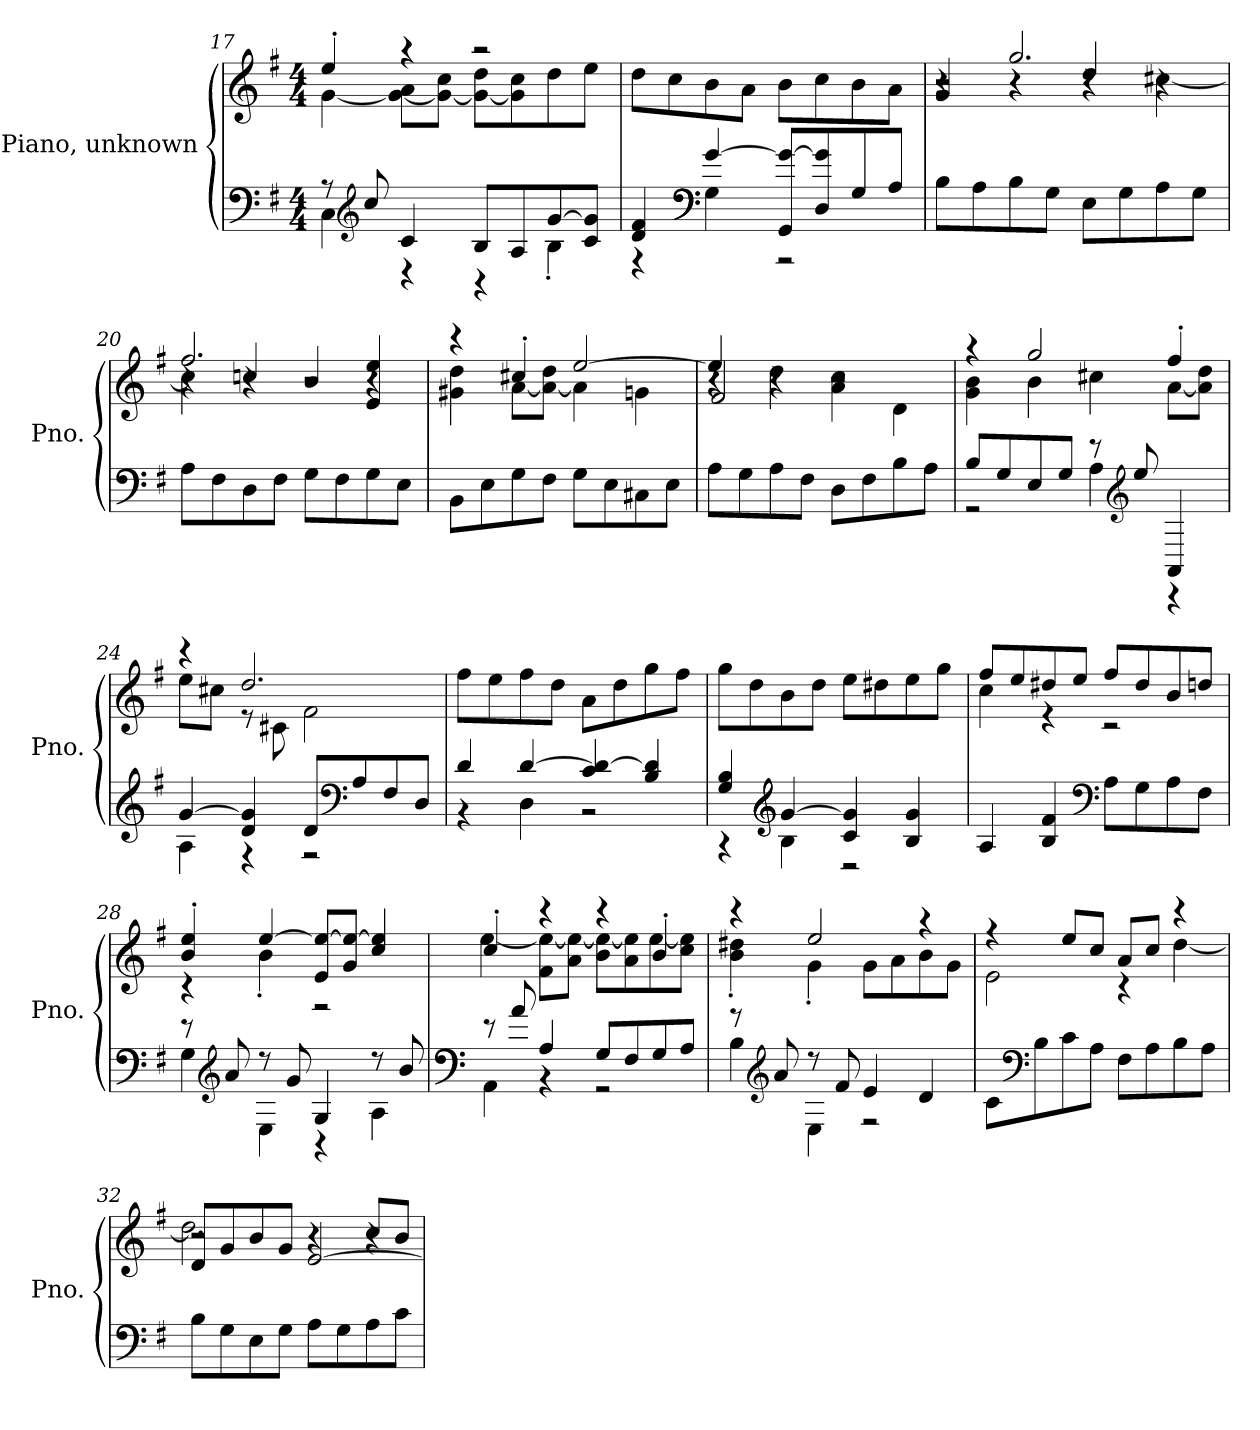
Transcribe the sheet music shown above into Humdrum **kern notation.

**kern	**kern
*part1	*part1
*staff2	*staff1
*I"Piano, unknown	*
*I'Pno.	*
*clefF4	*clefG2
*k[f#]	*k[f#]
*M4/4	*M4/4
=17	=17
*^	*^
8r	4C\	4ee'/	[4g\
*clefG2	*	*	*
8cc/	.	.	.
4c/	4r	4r	8g\_ 8a\L
.	.	.	8g\_ 8cc\J
8B/L	4r	2r	8g\_ 8dd\L
8A/	.	.	8g\] 8cc\
[8g/	4B'\	.	8dd\
8c/ 8g/]J	.	.	8ee\J
*	*	*v	*v
!!LO:LB:g=z
=18	=18	=18
4d/ 4f#/	4r	8dd\L
.	.	8cc\
*clefF4	*	*
[4g/	4G\	8b\
.	.	8a\J
8GG/ 8g/_L	2r	8b\L
8D/ 8g/]	.	8cc\
8G/	.	8b\
8A/J	.	8a\J
*v	*v	*
=19	=19
*	*^
*	*	*^
8B\L	4r	2r	4g/
8A\	.	.	.
8B\	2.gg/	.	4r
8G\J	.	.	.
8E\L	.	4r	4dd/
8G\	.	.	.
8A\	.	[4cc#X\	4r
8G\J	.	.	.
=20	=20	=20	=20
8A\L	2.ff#/	4cc#\]	4r
8F#\	.	.	.
8D\	.	4r	4ccn/
8F#\J	.	.	.
8G\L	.	2r	4b/
8F#\	.	.	.
8G\	4r	.	4e/ 4ee/
8E\J	.	.	.
*	*	*v	*v
=21	=21	=21
8BB\L	4r	4g#X\ 4dd\
8E\	.	.
8G\	4cc#X'/	[8a\L
8F#\J	.	8a\_ 8dd\J
8G\L	[2ee/	4a\]
8E\	.	.
8C#X\	.	4gn\
8E\J	.	.
!!LO:PB:g=z
=22	=22	=22
*	*	*^
8A\L	4ee/]	4r	2f#/
8G\	.	.	.
8A\	4r	4dd\	.
8F#\J	.	.	.
8D\L	2r	4a\ 4cc\	2r
8F#\	.	.	.
8B\	.	4d\	.
8A\J	.	.	.
*	*	*v	*v
=23	=23	=23
*^	*	*
8B/L	2r	4r	4g\ 4b\
8G/	.	.	.
8E/	.	2gg/	4b\
8G/J	.	.	.
8r	4A\	.	4cc#X\
*clefG2	*	*	*
8ee/	.	.	.
4AA/	4r	4ff#'/	[8a\L
.	.	.	8a\] 8dd\J
=24	=24	=24	=24
[4g/	4A\	4r	8ee\L
.	.	.	8cc#X\J
4d/ 4g/]	4r	2.dd/	8r
.	.	.	8c#X\
8d/L	2r	.	2f#\
*clefF4	*	*	*
8A/	.	.	.
8F#/	.	.	.
8D/J	.	.	.
*	*	*v	*v
=25	=25	=25
4d/	4r	8ff#\L
.	.	8ee\
[4d/	4D\	8ff#\
.	.	8dd\J
4c/ 4d/_	2r	8a\L
.	.	8dd\
4B/ 4d/]	.	8gg\
.	.	8ff#\J
!!LO:LB:g=z
=26	=26	=26
4G/ 4B/	4r	8gg\L
.	.	8dd\
*clefG2	*	*
[4g/	4B\	8b\
.	.	8dd\J
4c/ 4g/]	2r	8ee\L
.	.	8dd#X\
4B/ 4g/	.	8ee\
.	.	8gg\J
*v	*v	*
=27	=27
*	*^
4A/	8ff#/L	4cc\
.	8ee/	.
4B/ 4f#/	8dd#X/	4r
.	8ee/J	.
*clefF4	*	*
8A\L	8ff#/L	2r
8G\	8dd#/	.
8A\	8b/	.
8F#\J	8ddn/J	.
=28	=28	=28
*^	*	*
8r	4G\	4b/' 4ee/'	4r
*clefG2	*	*	*
8a/	.	.	.
8r	4E\	[4ee/	4b'\
8g/	.	.	.
4G/	4r	8e/ 8ee/_L	2r
.	.	8g/ 8ee/_J	.
8r	4A\	4cc/ 4ee/]	.
8b/	.	.	.
!!LO:LB:g=z	!!
=29	=29	=29	=29
*clefF4	*	*	*
8r	4AA\	4cc'/	[4ee\
8a/	.	.	.
4A/	4r	4r	8f#\ 8ee\_L
.	.	.	8a\ 8ee\_J
8G/L	2r	4r	8b\ 8ee\_L
8F#/	.	.	8a\ 8ee\]
8G/	.	4b'/	[8ee\
8A/J	.	.	8cc\ 8ee\]J
=30	=30	=30	=30
8r	4B\	4r	4b\' 4dd#X\'
*clefG2	*	*	*
8a/	.	.	.
8r	4E\	2ee/	4g'\
8f#/	.	.	.
4e/	2r	.	8g\L
.	.	.	8a\
4d/	.	4r	8b\
.	.	.	8g\J
*v	*v	*	*
=31	=31	=31
8c\L	4r	2e\
*clefF4	*	*
8B\	.	.
8c\	8ee/L	.
8A\J	8cc/J	.
8F#\L	8a/L	4r
8A\	8cc/J	.
8B\	4r	[4dd\
8A\J	.	.
=32	=32	=32
*	*	*^
8B\L	8d/L	2.dd\]	2r
8G\	8g/	.	.
8E\	8b/	.	.
8G\J	8g/J	.	.
8A\L	4r	.	[2e/
8G\	.	.	.
8A\	8cc/L	4r	.
8c\J	8b/J	.	.
*	*v	*v	*v
=	=
*-	*-
